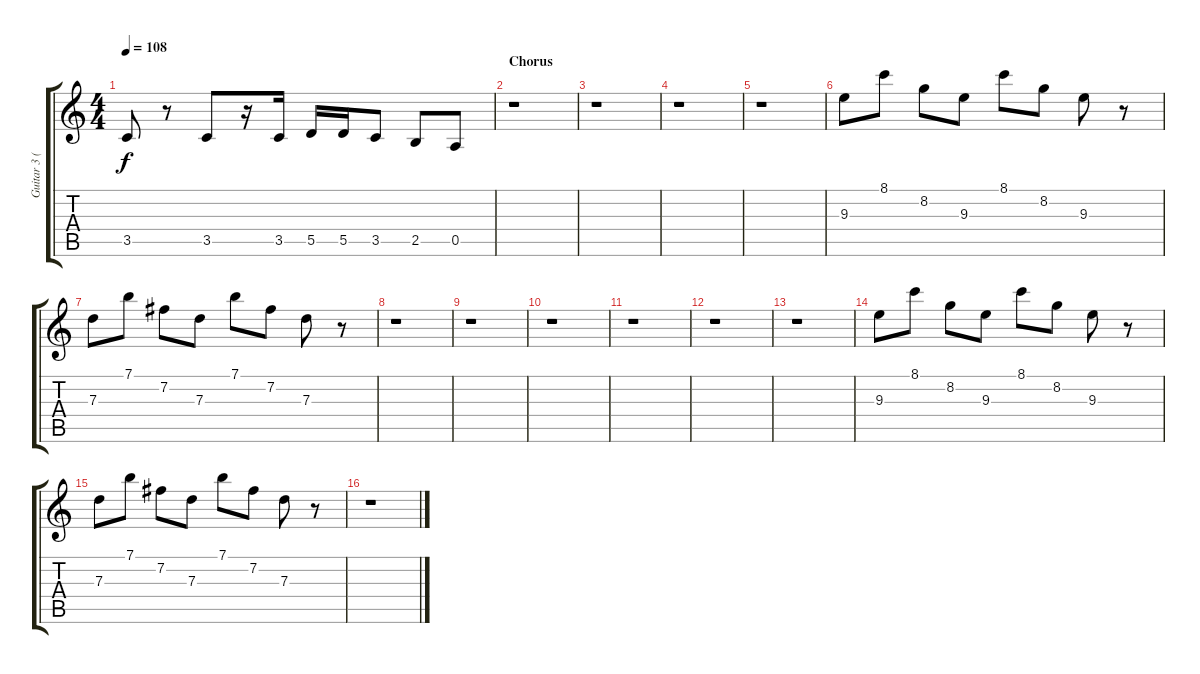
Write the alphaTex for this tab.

\track ("Guitar 3 (Josh Klinghoffer)" "Guitar 3 (") {instrument electricguitarmuted}
\staff {score tabs}
\tuning (E4 B3 G3 D3 A2 E2) {hide}
\ts (4 4)
\tempo 108
\clef g2
\ks c
3.5.8{dy f} r.8 3.5.8 r.16 3.5.16 5.5.16 5.5.16 3.5.8 2.5.8 0.5.8 |
\section ("" "Chorus")
r.1 |
r.1 |
r.1 |
r.1 |
9.3.8 8.1.8 8.2.8 9.3.8 8.1.8 8.2.8 9.3.8 r.8 |
7.3.8 7.1.8 7.2.8 7.3.8 7.1.8 7.2.8 7.3.8 r.8 |
r.1 |
r.1 |
r.1 |
r.1 |
r.1 |
r.1 |
9.3.8 8.1.8 8.2.8 9.3.8 8.1.8 8.2.8 9.3.8 r.8 |
7.3.8 7.1.8 7.2.8 7.3.8 7.1.8 7.2.8 7.3.8 r.8 |
r.1
